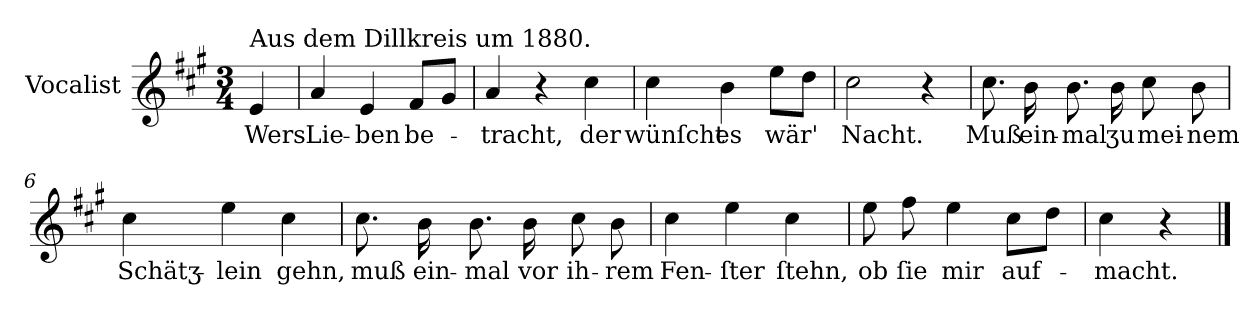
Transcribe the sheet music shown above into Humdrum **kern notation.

**kern	**text
*part1	*part1
*staff1	*staff1
*I"Vocalist	*
*k[f#c#g#]	*
*A:	*
*M3/4	*
=	=
!LO:TX:a:t=Aus dem Dillkreis um 1880.	!
4e	Wers
=1	=1
4a	Lie-
4e	-ben
8f#L	be-
8g#J	.
=2	=2
4a	-tracht,
4r	.
4cc#	der
=3	=3
4cc#	wünſcht
4b	es
8eeL	wär'
8ddJ	.
=4	=4
2cc#	Nacht.
4r	.
=5	=5
8.cc#	Muß
16b	ein-
8.b	-mal
16b	ʒu
8cc#	mei-
8b	-nem
=6	=6
4cc#	Schätʒ-
4ee	-lein
4cc#	gehn,
=7	=7
8.cc#	muß
16b	ein-
8.b	-mal
16b	vor
8cc#	ih-
8b	-rem
=8	=8
4cc#	Fen-
4ee	-ſter
4cc#	ſtehn,
=9	=9
8ee	ob
8ff#	ſie
4ee	mir
8cc#L	auf-
8ddJ	.
=10	=10
4cc#	-macht.
4r	.
==	==
*-	*-
